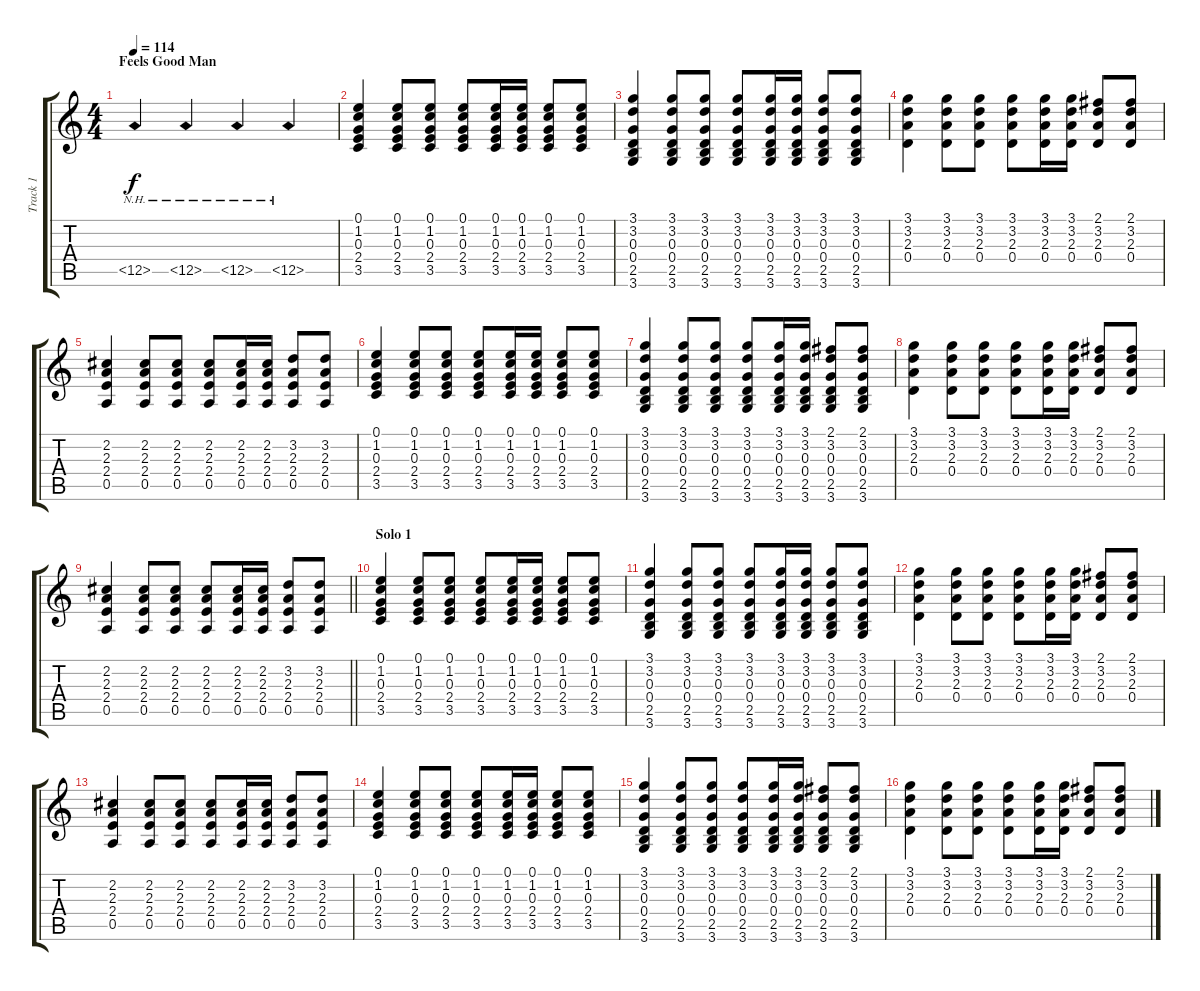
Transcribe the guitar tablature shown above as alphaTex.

\track ("Track 1" "Track 1") {instrument electricguitarjazz}
\staff {score tabs}
\tuning (E4 B3 G3 D3 A2 E2) {hide}
\ts (4 4)
\section ("" "Feels Good Man")
\tempo 114
\clef g2
\ks c
12.5{nh}.4{dy f instrument electricguitarjazz} 12.5{nh}.4 12.5{nh}.4 12.5{nh}.4 |
(0.1 1.2 0.3 2.4 3.5).4 (0.1 1.2 0.3 2.4 3.5).8 (0.1 1.2 0.3 2.4 3.5).8 (0.1 1.2 0.3 2.4 3.5).8 (0.1 1.2 0.3 2.4 3.5).16 (0.1 1.2 0.3 2.4 3.5).16 (0.1 1.2 0.3 2.4 3.5).8 (0.1 1.2 0.3 2.4 3.5).8 |
(3.1 3.2 0.3 0.4 2.5 3.6).4 (3.1 3.2 0.3 0.4 2.5 3.6).8 (3.1 3.2 0.3 0.4 2.5 3.6).8 (3.1 3.2 0.3 0.4 2.5 3.6).8 (3.1 3.2 0.3 0.4 2.5 3.6).16 (3.1 3.2 0.3 0.4 2.5 3.6).16 (3.1 3.2 0.3 0.4 2.5 3.6).8 (3.1 3.2 0.3 0.4 2.5 3.6).8 |
(3.1 3.2 2.3 0.4).4 (3.1 3.2 2.3 0.4).8 (3.1 3.2 2.3 0.4).8 (3.1 3.2 2.3 0.4).8 (3.1 3.2 2.3 0.4).16 (3.1 3.2 2.3 0.4).16 (2.1 3.2 2.3 0.4).8 (2.1 3.2 2.3 0.4).8 |
(2.2 2.3 2.4 0.5).4 (2.2 2.3 2.4 0.5).8 (2.2 2.3 2.4 0.5).8 (2.2 2.3 2.4 0.5).8 (2.2 2.3 2.4 0.5).16 (2.2 2.3 2.4 0.5).16 (3.2 2.3 2.4 0.5).8 (3.2 2.3 2.4 0.5).8 |
(0.1 1.2 0.3 2.4 3.5).4 (0.1 1.2 0.3 2.4 3.5).8 (0.1 1.2 0.3 2.4 3.5).8 (0.1 1.2 0.3 2.4 3.5).8 (0.1 1.2 0.3 2.4 3.5).16 (0.1 1.2 0.3 2.4 3.5).16 (0.1 1.2 0.3 2.4 3.5).8 (0.1 1.2 0.3 2.4 3.5).8 |
(3.1 3.2 0.3 0.4 2.5 3.6).4 (3.1 3.2 0.3 0.4 2.5 3.6).8 (3.1 3.2 0.3 0.4 2.5 3.6).8 (3.1 3.2 0.3 0.4 2.5 3.6).8 (3.1 3.2 0.3 0.4 2.5 3.6).16 (3.1 3.2 0.3 0.4 2.5 3.6).16 (2.1 3.2 0.3 0.4 2.5 3.6).8 (2.1 3.2 0.3 0.4 2.5 3.6).8 |
(3.1 3.2 2.3 0.4).4 (3.1 3.2 2.3 0.4).8 (3.1 3.2 2.3 0.4).8 (3.1 3.2 2.3 0.4).8 (3.1 3.2 2.3 0.4).16 (3.1 3.2 2.3 0.4).16 (2.1 3.2 2.3 0.4).8 (2.1 3.2 2.3 0.4).8 |
\barLineRight lightlight
(2.2 2.3 2.4 0.5).4 (2.2 2.3 2.4 0.5).8 (2.2 2.3 2.4 0.5).8 (2.2 2.3 2.4 0.5).8 (2.2 2.3 2.4 0.5).16 (2.2 2.3 2.4 0.5).16 (3.2 2.3 2.4 0.5).8 (3.2 2.3 2.4 0.5).8 |
\section ("" "Solo 1")
(0.1 1.2 0.3 2.4 3.5).4 (0.1 1.2 0.3 2.4 3.5).8 (0.1 1.2 0.3 2.4 3.5).8 (0.1 1.2 0.3 2.4 3.5).8 (0.1 1.2 0.3 2.4 3.5).16 (0.1 1.2 0.3 2.4 3.5).16 (0.1 1.2 0.3 2.4 3.5).8 (0.1 1.2 0.3 2.4 3.5).8 |
(3.1 3.2 0.3 0.4 2.5 3.6).4 (3.1 3.2 0.3 0.4 2.5 3.6).8 (3.1 3.2 0.3 0.4 2.5 3.6).8 (3.1 3.2 0.3 0.4 2.5 3.6).8 (3.1 3.2 0.3 0.4 2.5 3.6).16 (3.1 3.2 0.3 0.4 2.5 3.6).16 (3.1 3.2 0.3 0.4 2.5 3.6).8 (3.1 3.2 0.3 0.4 2.5 3.6).8 |
(3.1 3.2 2.3 0.4).4 (3.1 3.2 2.3 0.4).8 (3.1 3.2 2.3 0.4).8 (3.1 3.2 2.3 0.4).8 (3.1 3.2 2.3 0.4).16 (3.1 3.2 2.3 0.4).16 (2.1 3.2 2.3 0.4).8 (2.1 3.2 2.3 0.4).8 |
(2.2 2.3 2.4 0.5).4 (2.2 2.3 2.4 0.5).8 (2.2 2.3 2.4 0.5).8 (2.2 2.3 2.4 0.5).8 (2.2 2.3 2.4 0.5).16 (2.2 2.3 2.4 0.5).16 (3.2 2.3 2.4 0.5).8 (3.2 2.3 2.4 0.5).8 |
(0.1 1.2 0.3 2.4 3.5).4 (0.1 1.2 0.3 2.4 3.5).8 (0.1 1.2 0.3 2.4 3.5).8 (0.1 1.2 0.3 2.4 3.5).8 (0.1 1.2 0.3 2.4 3.5).16 (0.1 1.2 0.3 2.4 3.5).16 (0.1 1.2 0.3 2.4 3.5).8 (0.1 1.2 0.3 2.4 3.5).8 |
(3.1 3.2 0.3 0.4 2.5 3.6).4 (3.1 3.2 0.3 0.4 2.5 3.6).8 (3.1 3.2 0.3 0.4 2.5 3.6).8 (3.1 3.2 0.3 0.4 2.5 3.6).8 (3.1 3.2 0.3 0.4 2.5 3.6).16 (3.1 3.2 0.3 0.4 2.5 3.6).16 (2.1 3.2 0.3 0.4 2.5 3.6).8 (2.1 3.2 0.3 0.4 2.5 3.6).8 |
(3.1 3.2 2.3 0.4).4 (3.1 3.2 2.3 0.4).8 (3.1 3.2 2.3 0.4).8 (3.1 3.2 2.3 0.4).8 (3.1 3.2 2.3 0.4).16 (3.1 3.2 2.3 0.4).16 (2.1 3.2 2.3 0.4).8 (2.1 3.2 2.3 0.4).8
